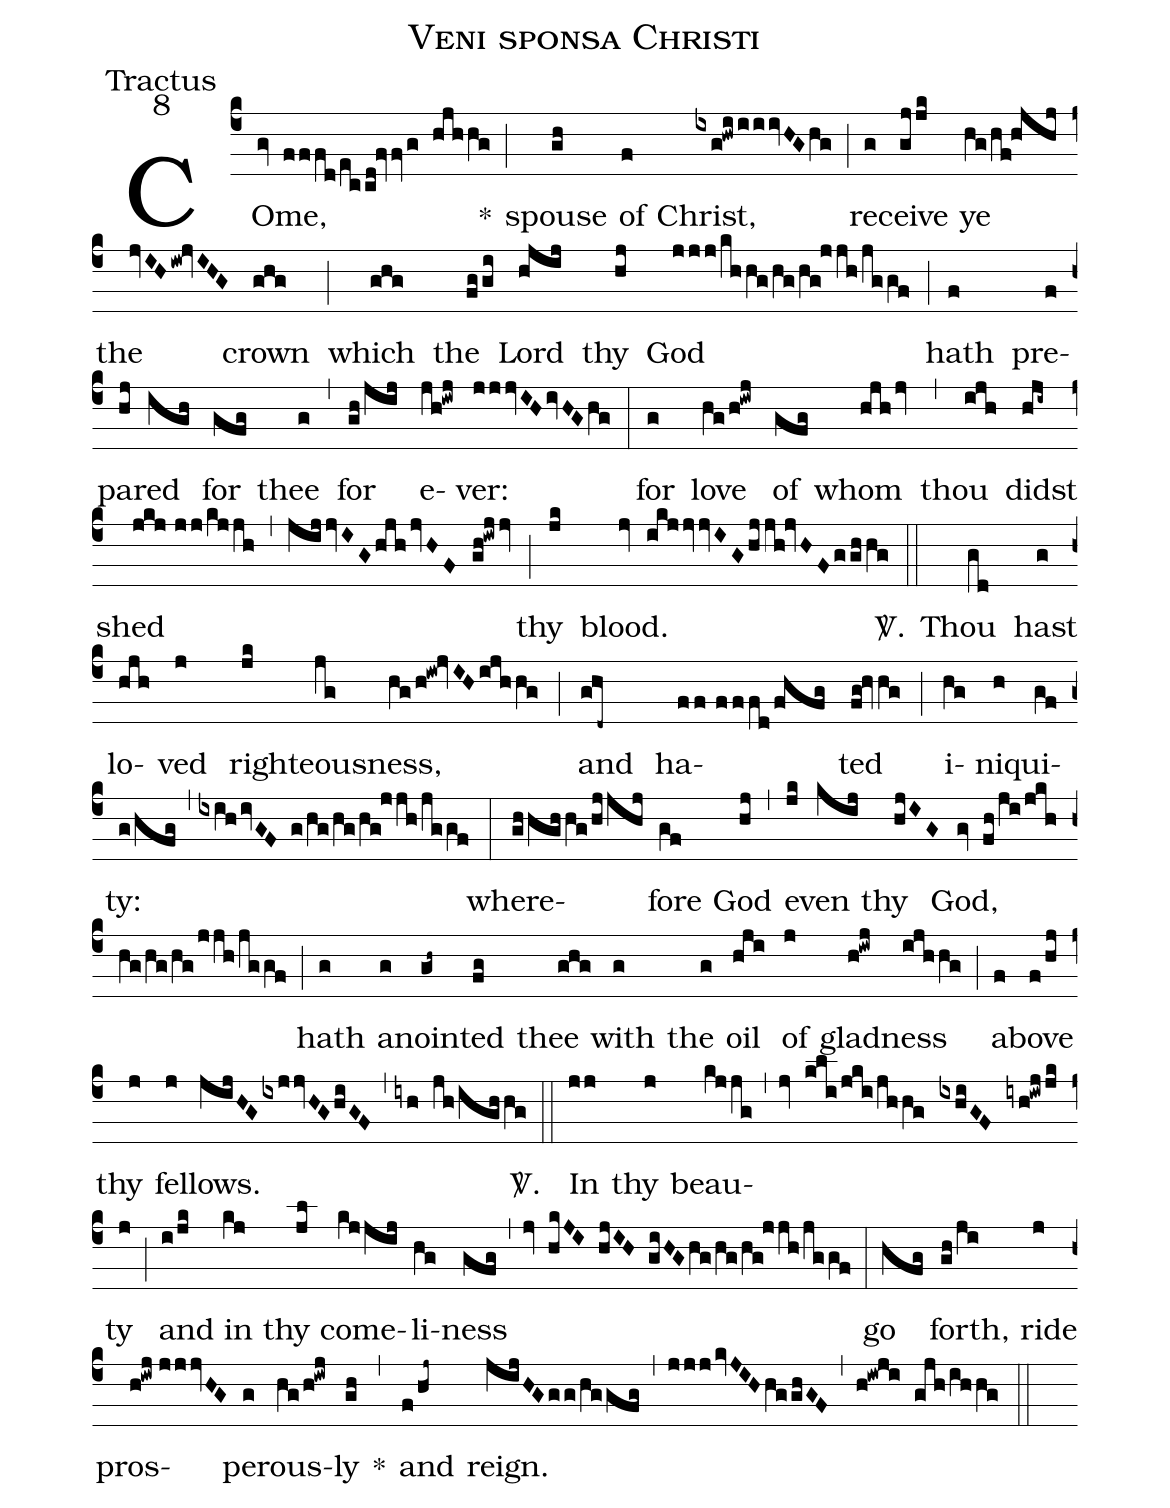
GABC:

name:Veni sponsa Christi;
office-part:Tractus;
mode:8;
%%
(c4) COme,(gv fffd/eccd!fvv/g hjhhg) *(;) spouse(gh) of(f) Christ,(ixg!hwiiiivHG/hg) (;) re(g)ceive(gjjk) ye(hg/hf!hjhj) the(jvIH/iw!jvIHG) crown(ghg) (;) which(ghg) the(fggi) Lord(hjij) thy(hj) God(jjj/khhg/hg/hg!jjh/jggf) (;) hath(f) pre(f)pa(hj)red(igh) for(gfg) thee(g) (,) for(gh/jij) e(jh!iwj)ver:(jjjvIH/ivHGhg) (:) for(g) love(hg/h!iwj) of(gfg) whom(hjh/jv) (,) thou(ijh) didst(hji~) shed(jkj//jj/kjjh) (,) (jijjvIG/hjh/jvHF gh!iwjjv) (;) thy(jk) blood.(jv ikjjvvIG/hjjh!jvHF/gghhg) <sp>V/</sp>.(::) Thou(gd) hast(g) lo(hjh)ved(j) righ(jk)teous(jg)ness,(hg/h!iw!jvIH/ijhhg) (;) and(ghd~) ha(ff//fffd/fhfg)ted(fg!hvhg) (;) i(hg)ni(h)qui(gf)ty:(g/hfg) (,) (ixih/ivGF g/hg/hg/hg!jjh/jggf) (:) where(ghhghhg/hjjhj)fore(gf) God(hj) (,) e(jk)ven(kij) thy(hjIG) God,(gv fh/ji/jkhhg/hg/hg/jjh/jggf) (;) hath(g) a(g)noin(gh~)ted(fg) thee(ghg) with(g) the(g) oil(hji) of(j) glad(h!iwj)ness(ijhhg) (;) a(f)bove(f/hj) thy(j) fel(j)lows.(jijHG/ixjjvHG/hiGF) (,) (iyh jh/ighhg) <sp>V/</sp>.(::) In(jj) thy(j) beau(kjjg,jv kli/jki/jhhg ixhiGF iyh!iwjjk)ty(j) (;) and(i/jk) in(kj) thy(jl) come(kjjij)li(hg)ness(gfg) (,) (jv hkJI hjIH giHG/hg/hg/hg!jjh/jggf) (:) go(hfg) forth,(gh/ji) ride(j) pros(h!iwj//jjjvHG)pe(g)rous(hg/h!iwj)ly(gh) *(,) and(f/hj~) reign.(jijHGgg/hggfg) (,) (jjj/kvJIHhgghGF) (,) (h!iwji gjh/ihhg) (::)
